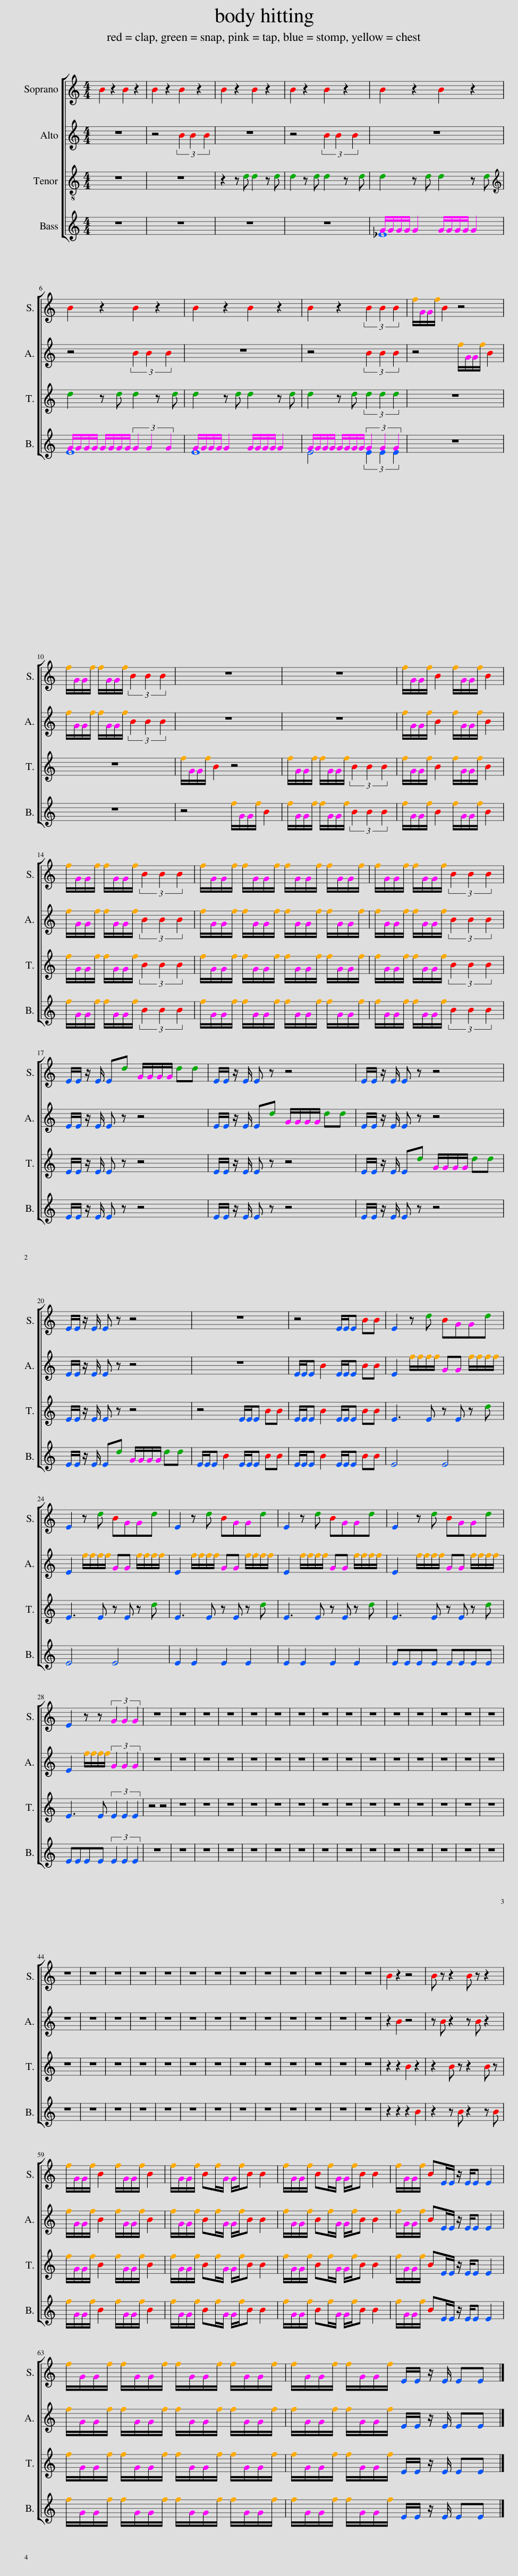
X:1
%%score [ 1 2 3 ( 4 5 ) ]
L:1/8
M:4/4
I:linebreak $
K:C
V:1 treble
V:2 treble
V:3 treble-8
V:4 treble
V:5 treble
V:1
 B2 z2 B2 z2 | B2 z2 B2 z2 | B2 z2 B2 z2 | B2 z2 B2 z2 | B2 z2 B2 z2 |$ %5
 B2 z2 B2 z2 | B2 z2 B2 z2 | B2 z2 (3B2 B2 B2 | f/G/G/f/ B2 z4 |$ f/G/G/f/ f/G/G/f/ (3B2 B2 B2 | %10
 z8 | z8 | f/G/G/f/ B2 f/G/G/f/ B2 |$ f/G/G/f/ f/G/G/f/ (3B2 B2 B2 | f/G/G/f/ f/G/G/f/ f/G/G/f/ f/G/G/f/ | %15
 f/G/G/f/ f/G/G/f/ (3B2 B2 B2 |$ E/E/ z/ E/ Ed G/G/G/G/ dd | E/E/ z/ E/ E z z4 | E/E/ z/ E/ E z z4 |$ E/E/ z/ E/ E z z4 | %20
 z8 | z4 E/E/E BB | E2 z d BGGd |$ E2 z d BGGd | E2 z d BGGd | %25
 E2 z d BGGd | E2 z d BGGd |$ E2 z z (3G2 G2 G2 | z8 | z8 | %30
 z8 | z8 | z8 | z8 | z8 | %35
 z8 | z8 | z8 | z8 | z8 | %40
 z8 | z8 | z8 |$ z8 | z8 | %45
 z8 | z8 | z8 | z8 | z8 | %50
 z8 | z8 | z8 | z8 | z8 | %55
 z8 | B2 z2 z4 | B z z2 B z z2 |$ f/G/G/f/ B2 f/G/G/f/ B2 | f/G/G/f/ Bf/G/ G/f/B B2 | %60
 f/G/G/f/ Bf/G/ G/f/B B2 | f/G/G/f/ BE/E/ z/ E/E E2 |$ f/G/G/f/ f/G/G/f/ f/G/G/f/ f/G/G/f/ | f/G/G/f/ f/G/G/f/ E/E/ z/ E/ EE |] %64
V:2
 z8 | z4 (3B2 B2 B2 | z8 | z4 (3B2 B2 B2 | z8 |$ %5
 z4 (3B2 B2 B2 | z8 | z4 (3B2 B2 B2 | z4 f/G/G/f/ B2 |$ f/G/G/f/ f/G/G/f/ (3B2 B2 B2 | %10
 z8 | z8 | f/G/G/f/ B2 f/G/G/f/ B2 |$ f/G/G/f/ f/G/G/f/ (3B2 B2 B2 | f/G/G/f/ f/G/G/f/ f/G/G/f/ f/G/G/f/ | %15
 f/G/G/f/ f/G/G/f/ (3B2 B2 B2 |$ E/E/ z/ E/ E z z4 | E/E/ z/ E/ Ed G/G/G/G/ dd | E/E/ z/ E/ E z z4 |$ E/E/ z/ E/ E z z4 | %20
 z8 | E/E/E B2 E/E/E BB | E2 f/f/f/f/ GG f/f/f/f/ |$ E2 f/f/f/f/ GG f/f/f/f/ | E2 f/f/f/f/ GG f/f/f/f/ | %25
 E2 f/f/f/f/ GG f/f/f/f/ | E2 f/f/f/f/ GG f/f/f/f/ |$ E2 f/f/f/f/ (3G2 G2 G2 | z8 | z8 | %30
 z8 | z8 | z8 | z8 | z8 | %35
 z8 | z8 | z8 | z8 | z8 | %40
 z8 | z8 | z8 |$ z8 | z8 | %45
 z8 | z8 | z8 | z8 | z8 | %50
 z8 | z8 | z8 | z8 | z8 | %55
 z8 | z2 B2 z4 | z B z2 z B z2 |$ f/G/G/f/ B2 f/G/G/f/ B2 | f/G/G/f/ Bf/G/ G/f/B B2 | %60
 f/G/G/f/ Bf/G/ G/f/B B2 | f/G/G/f/ BE/E/ z/ E/E E2 |$ f/G/G/f/ f/G/G/f/ f/G/G/f/ f/G/G/f/ | f/G/G/f/ f/G/G/f/ E/E/ z/ E/ EE |] %64
V:3
 z8 | z8 | z2 z d d2 z d | d2 z d d2 z d | d2 z d d2 z d |$ %5
[K:treble] d2 z d d2 z d | d2 z d d2 z d | d2 z d (3d2 d2 d2 | z8 |$ z8 | %10
 f/G/G/f/ B2 z4 | f/G/G/f/ f/G/G/f/ (3B2 B2 B2 | f/G/G/f/ B2 f/G/G/f/ B2 |$ f/G/G/f/ f/G/G/f/ (3B2 B2 B2 | f/G/G/f/ f/G/G/f/ f/G/G/f/ f/G/G/f/ | %15
 f/G/G/f/ f/G/G/f/ (3B2 B2 B2 |$ E/E/ z/ E/ E z z4 | E/E/ z/ E/ E z z4 | E/E/ z/ E/ Ed G/G/G/G/ dd |$ E/E/ z/ E/ E z z4 | %20
 z4 E/E/E BB | E/E/E B2 E/E/E BB | E3 E z E z d |$ E3 E z E z d | E3 E z E z d | %25
 E3 E z E z d | E3 E z E z d |$ E3 E (3E2 E2 E2 | z4 z4 | z8 | %30
 z8 | z8 | z8 | z8 | z8 | %35
 z8 | z8 | z8 | z8 | z8 | %40
 z8 | z8 | z8 |$ z8 | z8 | %45
 z8 | z8 | z8 | z8 | z8 | %50
 z8 | z8 | z8 | z8 | z8 | %55
 z8 | z2 z2 B2 z2 | z2 B z z2 B z |$ f/G/G/f/ B2 f/G/G/f/ B2 | f/G/G/f/ Bf/G/ G/f/B B2 | %60
 f/G/G/f/ Bf/G/ G/f/B B2 | f/G/G/f/ BE/E/ z/ E/E E2 |$ f/G/G/f/ f/G/G/f/ f/G/G/f/ f/G/G/f/ | f/G/G/f/ f/G/G/f/ E/E/ z/ E/ EE |] %64
V:4
 z8 | z8 | z8 | z8 | G/G/G/G/ G2 G/G/G/G/ G2 |$ %5
 G/G/G/G/ G/G/G/G/ (3G2 G2 G2 | G/G/G/G/ G2 G/G/G/G/ G2 | G/G/G/G/ G/G/G/G/ (3G2 G2 G2 | z8 |$ z8 | %10
 z4 f/G/G/f/ B2 | f/G/G/f/ f/G/G/f/ (3B2 B2 B2 | f/G/G/f/ B2 f/G/G/f/ B2 |$ f/G/G/f/ f/G/G/f/ (3B2 B2 B2 | f/G/G/f/ f/G/G/f/ f/G/G/f/ f/G/G/f/ | %15
 f/G/G/f/ f/G/G/f/ (3B2 B2 B2 |$ E/E/ z/ E/ E z z4 | E/E/ z/ E/ E z z4 | E/E/ z/ E/ E z z4 |$ E/E/ z/ E/ Ed G/G/G/G/ dd | %20
 E/E/E B2 E/E/E BB | E/E/E B2 E/E/E BB | E4 E4 |$ E4 E4 | E2 E2 E2 E2 | %25
 E2 E2 E2 E2 | EEEE EEEE |$ EEEE (3E2 E2 E2 | z8 | z8 | %30
 z8 | z8 | z8 | z8 | z8 | %35
 z8 | z8 | z8 | z8 | z8 | %40
 z8 | z8 | z8 |$ z8 | z8 | %45
 z8 | z8 | z8 | z8 | z8 | %50
 z8 | z8 | z8 | z8 | z8 | %55
 z8 | z2 z2 z2 B2 | z2 z B z2 z B |$ f/G/G/f/ B2 f/G/G/f/ B2 | f/G/G/f/ Bf/G/ G/f/B B2 | %60
 f/G/G/f/ Bf/G/ G/f/B B2 | f/G/G/f/ BE/E/ z/ E/E E2 |$ f/G/G/f/ f/G/G/f/ f/G/G/f/ f/G/G/f/ | f/G/G/f/ f/G/G/f/ E/E/ z/ E/ EE |] %64
V:5
 x8 | x8 | x8 | x8 | _E8 |$ %5
 E8 | E8 | E4 (3E2 E2 E2 | x8 |$ x8 | %10
 x8 | x8 | x8 |$ x8 | x8 | %15
 x8 |$ x8 | x8 | x8 |$ x8 | %20
 x8 | x8 | x8 |$ x8 | x8 | %25
 x8 | x8 |$ x8 | x8 | x8 | %30
 x8 | x8 | x8 | x8 | x8 | %35
 x8 | x8 | x8 | x8 | x8 | %40
 x8 | x8 | x8 |$ x8 | x8 | %45
 x8 | x8 | x8 | x8 | x8 | %50
 x8 | x8 | x8 | x8 | x8 | %55
 x8 | x8 | x8 |$ x8 | x8 | %60
 x8 | x8 |$ x8 | x8 |] %64
